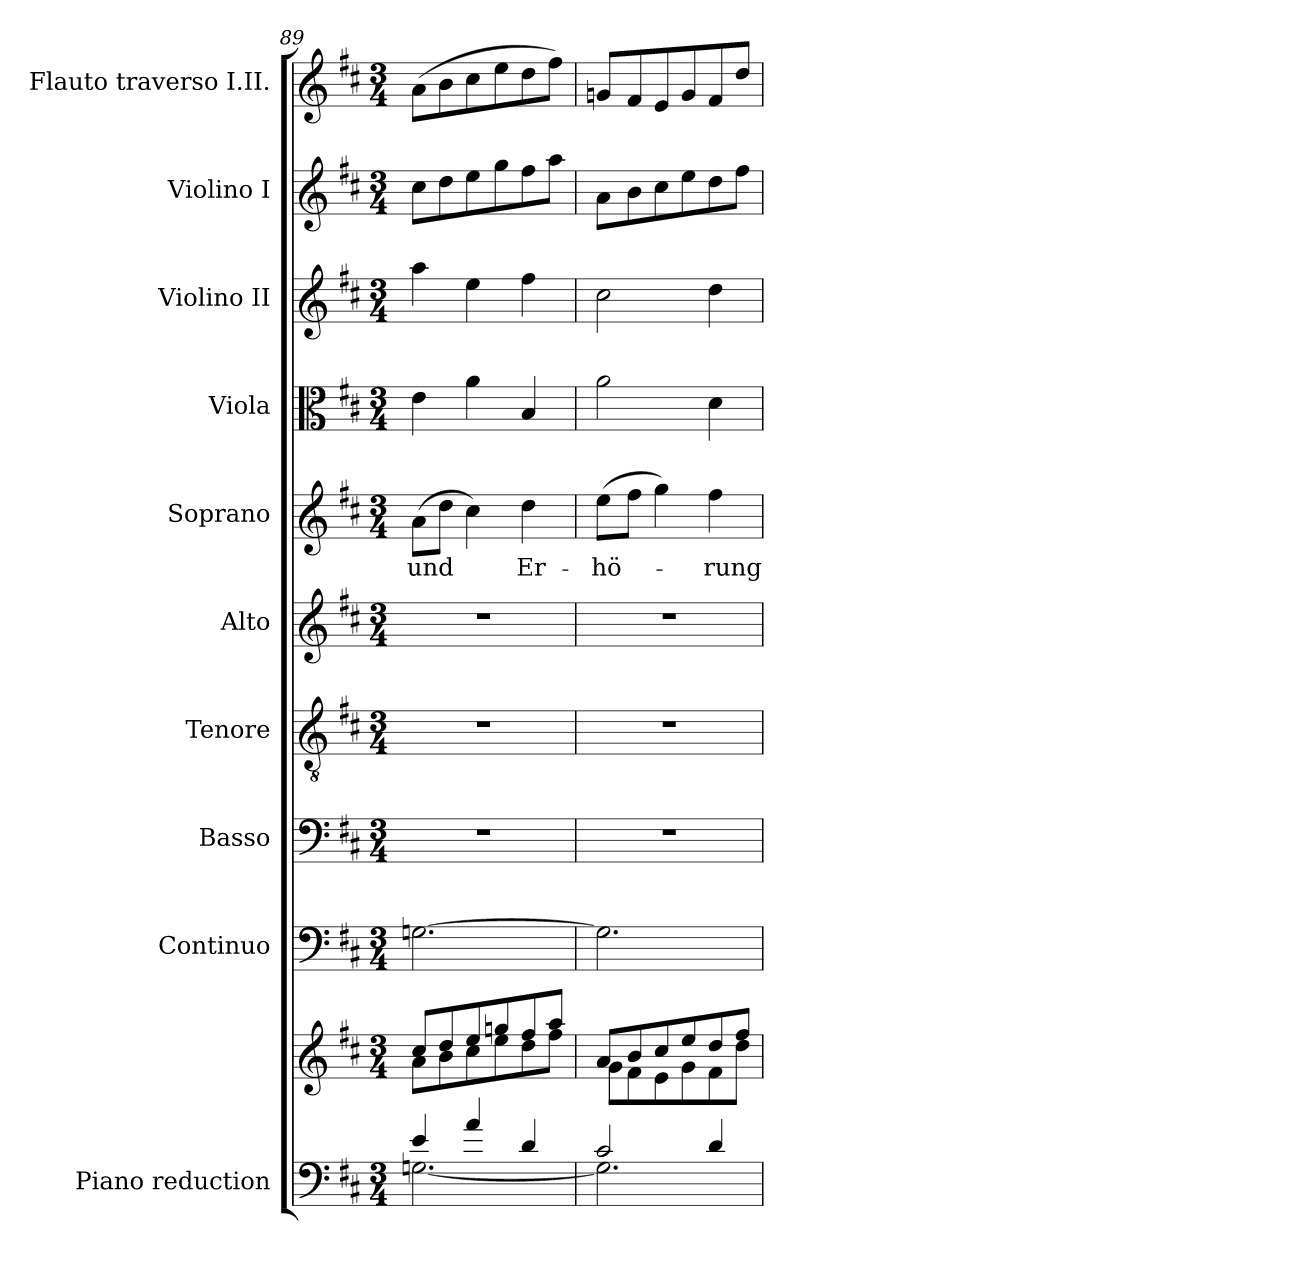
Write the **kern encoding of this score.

**kern	**kern	**kern	**kern	**kern	**kern	**kern	**text	**kern	**kern	**kern	**kern
*part10	*part10	*part9	*part8	*part7	*part6	*part5	*part5	*part4	*part3	*part2	*part1
*staff11	*staff10	*staff9	*staff8	*staff7	*staff6	*staff5	*staff5	*staff4	*staff3	*staff2	*staff1
*I"Piano reduction	*	*I"Continuo	*I"Basso	*I"Tenore	*I"Alto	*I"Soprano	*	*I"Viola	*I"Violino II	*I"Violino I	*I"Flauto traverso I.II.
*I'Pno	*	*	*	*	*	*	*	*I'Vla	*I'Vln	*I'Vln	*I'Fl
*clefF4	*clefG2	*clefF4	*clefF4	*clefGv2	*clefG2	*clefG2	*	*clefC3	*clefG2	*clefG2	*clefG2
*k[f#c#]	*k[f#c#]	*k[f#c#]	*k[f#c#]	*k[f#c#]	*k[f#c#]	*k[f#c#]	*	*k[f#c#]	*k[f#c#]	*k[f#c#]	*k[f#c#]
*M3/4	*M3/4	*M3/4	*M3/4	*M3/4	*M3/4	*M3/4	*	*M3/4	*M3/4	*M3/4	*M3/4
=89	=89	=89	=89	=89	=89	=89	=89	=89	=89	=89	=89
*^	*^	*	*	*	*	*	*	*	*	*	*
!	!	!	!	!	!	!	!	!	!LO:LY:b	!	!	!	!
4e/	[2.Gn\	8cc#/L	8a\L	[2.Gn\	2.r	2.r	2.r	(8a\L	und	4e\	4aa\	8cc#\L	(8a\L
.	.	8dd/	8b\	.	.	.	.	8dd\J	.	.	.	8dd\	8b\
4a/	.	8ee/	8cc#\	.	.	.	.	4cc#\)	.	4a\	4ee\	8ee\	8cc#\
.	.	8ggn/	8ee\	.	.	.	.	.	.	.	.	8gg\	8ee\
!	!	!	!	!	!	!	!	!	!LO:LY:b	!	!	!	!
4d/	.	8ff#/	8dd\	.	.	.	.	4dd\	Er-	4B/	4ff#\	8ff#\	8dd\
.	.	8aa/J	8ff#\J	.	.	.	.	.	.	.	.	8aa\J	8ff#\J)
=90	=90	=90	=90	=90	=90	=90	=90	=90	=90	=90	=90	=90	=90
!	!	!	!	!	!	!	!	!	!LO:LY:b	!	!	!	!
2c#/	2.G\]	8a/L	8g\L	2.G\]	2.r	2.r	2.r	(8ee\L	-hö-	2a\	2cc#\	8a\L	8gn/L
.	.	8b/	8f#\	.	.	.	.	8ff#\J	.	.	.	8b\	8f#/
.	.	8cc#/	8e\	.	.	.	.	4gg\)	.	.	.	8cc#\	8e/
.	.	8ee/	8g\	.	.	.	.	.	.	.	.	8ee\	8g/
!	!	!	!	!	!	!	!	!	!LO:LY:b	!	!	!	!
4d/	.	8dd/	8f#\	.	.	.	.	4ff#\	-rung	4d\	4dd\	8dd\	8f#/
.	.	8ff#/J	8dd\J	.	.	.	.	.	.	.	.	8ff#\J	8dd/J
*v	*v	*	*	*	*	*	*	*	*	*	*	*	*
*	*v	*v	*	*	*	*	*	*	*	*	*	*
=	=	=	=	=	=	=	=	=	=	=	=
*-	*-	*-	*-	*-	*-	*-	*-	*-	*-	*-	*-
